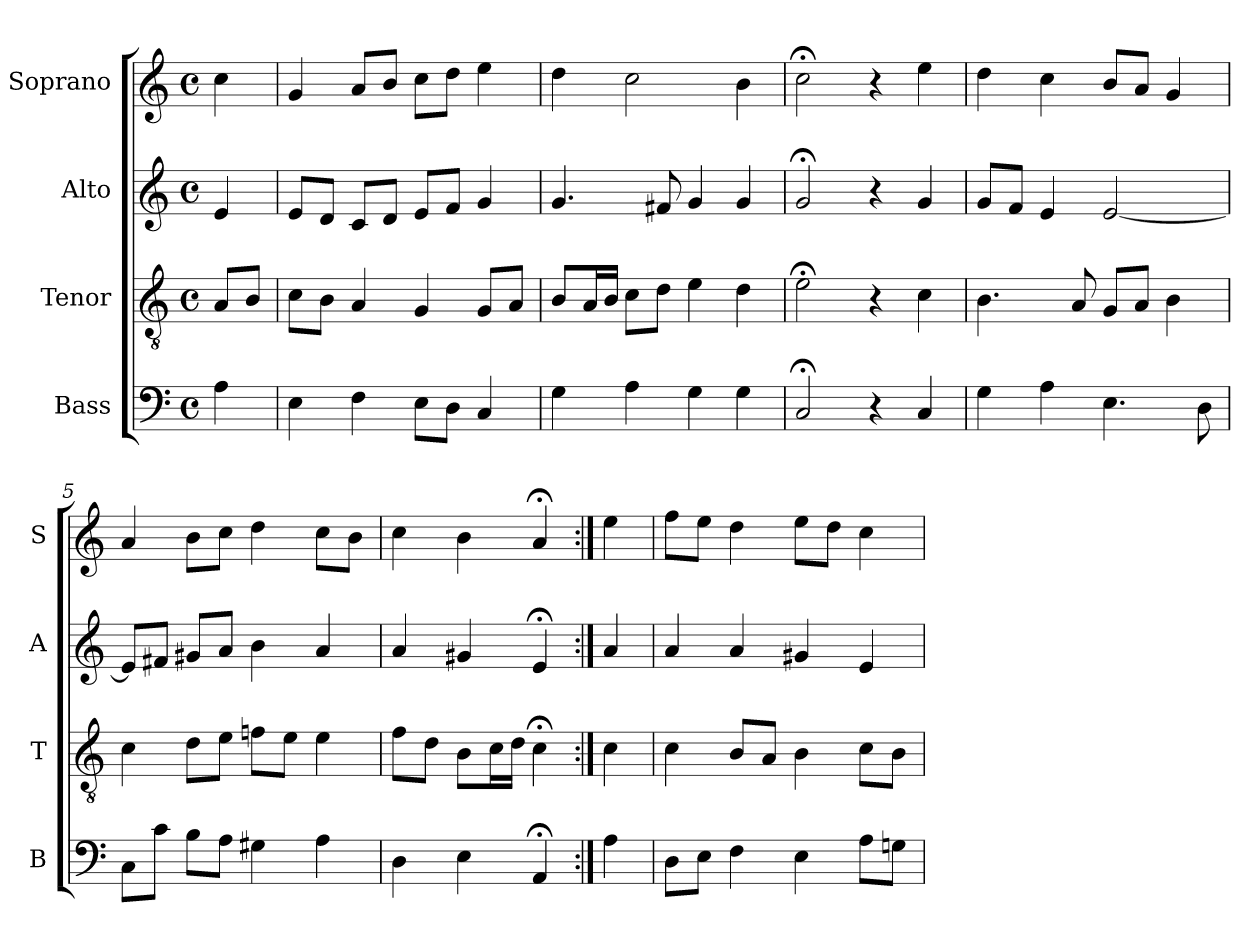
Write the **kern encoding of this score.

**kern	**kern	**kern	**kern
*part4	*part3	*part2	*part1
*staff4	*staff3	*staff2	*staff1
*I"Bass	*I"Tenor	*I"Alto	*I"Soprano
*I'B	*I'T	*I'A	*I'S
*clefF4	*clefGv2	*clefG2	*clefG2
*k[]	*k[]	*k[]	*k[]
*a:	*a:	*a:	*a:
*M4/4	*M4/4	*M4/4	*M4/4
*met(c)	*met(c)	*met(c)	*met(c)
*MM100	*MM100	*MM100	*MM100
=	=	=	=
4A	8AL	4e	4cc
.	8BJ	.	.
=1	=1	=1	=1
4E	8cL	8eL	4g
.	8BJ	8dJ	.
4F	4A	8cL	8aL
.	.	8dJ	8bJ
8EL	4G	8eL	8ccL
8DJ	.	8fJ	8ddJ
4C	8GL	4g	4ee
.	8AJ	.	.
=2	=2	=2	=2
4G	8BL	4.g	4dd
.	16AL	.	.
.	16BJJ	.	.
4A	8cL	.	2cc
.	8dJ	8f#X	.
4G	4e	4g	.
4G	4d	4g	4b
=3	=3	=3	=3
2C;<	2e;<	2g;<	2cc;<
4r	4r	4r	4r
4C	4c	4g	4ee
=4	=4	=4	=4
4G	4.B	8gL	4dd
.	.	8fJ	.
4A	.	4e	4cc
.	8A	.	.
4.E	8GL	[2e	8bL
.	8AJ	.	8aJ
.	4B	.	4g
8D	.	.	.
=5	=5	=5	=5
8CL	4c	8eL]	4a
8cJ	.	8f#XJ	.
8BL	8dL	8g#XL	8bL
8AJ	8eJ	8aJ	8ccJ
4G#X	8fnL	4b	4dd
.	8eJ	.	.
4A	4ei	4a	8ccL
.	.	.	8biJ
=6	=6	=6	=6
4D	8fiL	4a	4cci
.	8dJ	.	.
4E	8BL	4g#X	4b
.	16cL	.	.
.	16dJJ	.	.
4AA;<	4c;<	4e;<	4a;<
=:|!	=:|!	=:|!	=:|!
4A	4c	4a	4ee
=7	=7	=7	=7
8DL	4c	4a	8ffL
8EJ	.	.	8eeJ
4F	8BL	4a	4dd
.	8AJ	.	.
4E	4B	4g#X	8eeL
.	.	.	8ddJ
8AL	8cL	4e	4cc
8GnJ	8BJ	.	.
=	=	=	=
*-	*-	*-	*-
